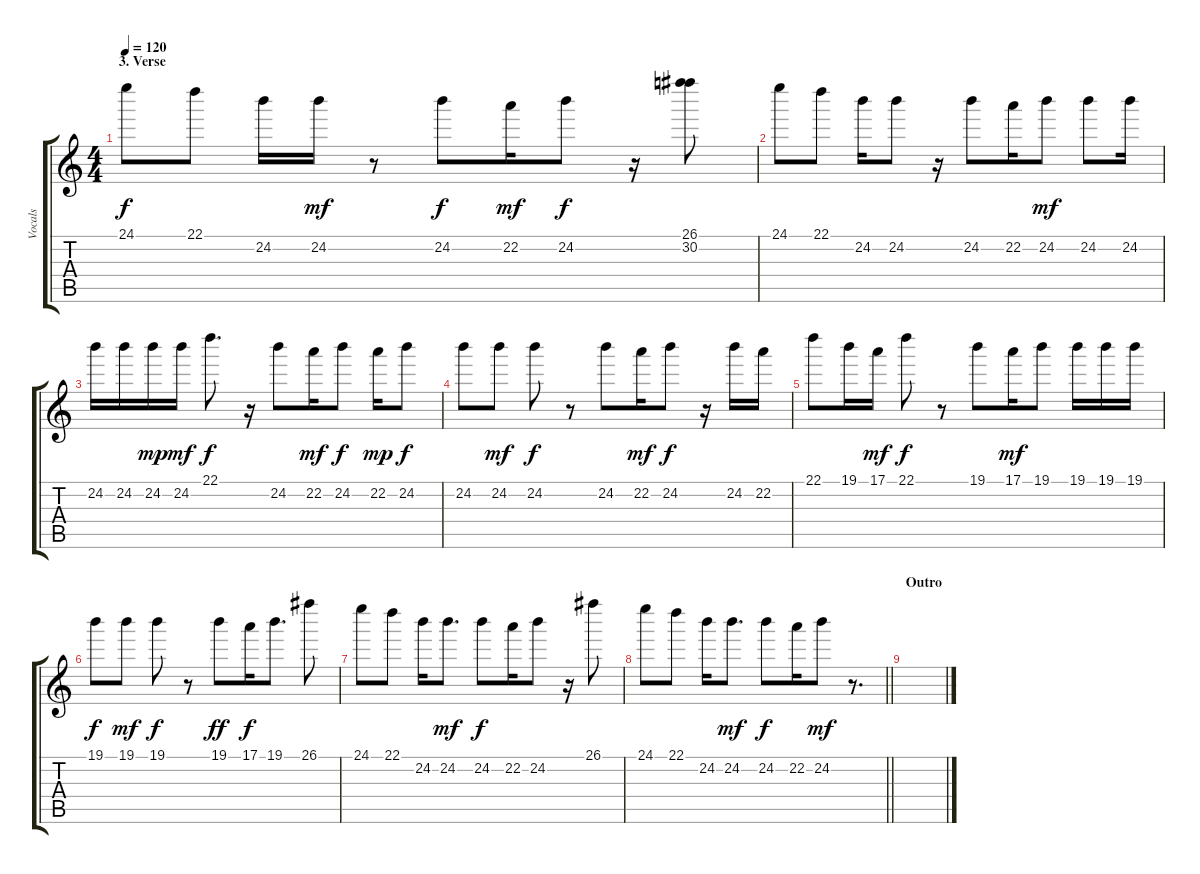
\track ("Vocals" "Vocals") {instrument acousticguitarsteel}
\staff {score tabs}
\tuning (E4 B3 G3 D3 A2 E2) {hide}
\ts (4 4)
\section ("" "3. Verse")
\tempo 120
\clef g2
\ks c
24.1.8{dy f} 22.1.8 24.2.16 24.2.16{dy mf} r.8 24.2.8{dy f} 22.2.16{dy mf} 24.2.8{dy f} r.16 (26.1 30.2).8 |
24.1.8 22.1.8 24.2.16 24.2.8 r.16 24.2.8 22.2.16 24.2.8{dy mf} 24.2.8 24.2.16 |
24.2.16 24.2.16 24.2.16{dy mp} 24.2.16{dy mf} 22.1.8{d dy f} r.16 24.2.8 22.2.16{dy mf} 24.2.8{dy f} 22.2.16{dy mp} 24.2.8{dy f} |
24.2.8 24.2.8{dy mf} 24.2.8{dy f} r.8 24.2.8 22.2.16{dy mf} 24.2.8{dy f} r.16 24.2.16 22.2.16 |
22.1.8 19.1.16 17.1.16{dy mf} 22.1.8{dy f} r.8 19.1.8 17.1.16{dy mf} 19.1.8 19.1.16 19.1.16 19.1.16 |
19.1.8{dy f} 19.1.8{dy mf} 19.1.8{dy f} r.8 19.1.8{dy ff} 17.1.16{dy f} 19.1.8{d} 26.1.8 |
24.1.8 22.1.8 24.2.16 24.2.8{d dy mf} 24.2.8{dy f} 22.2.16 24.2.8 r.16 26.1.8 |
\barLineRight lightlight
24.1.8 22.1.8 24.2.16 24.2.8{d dy mf} 24.2.8{dy f} 22.2.16 24.2.8{dy mf} r.8{d} |
\section ("" "Outro")
